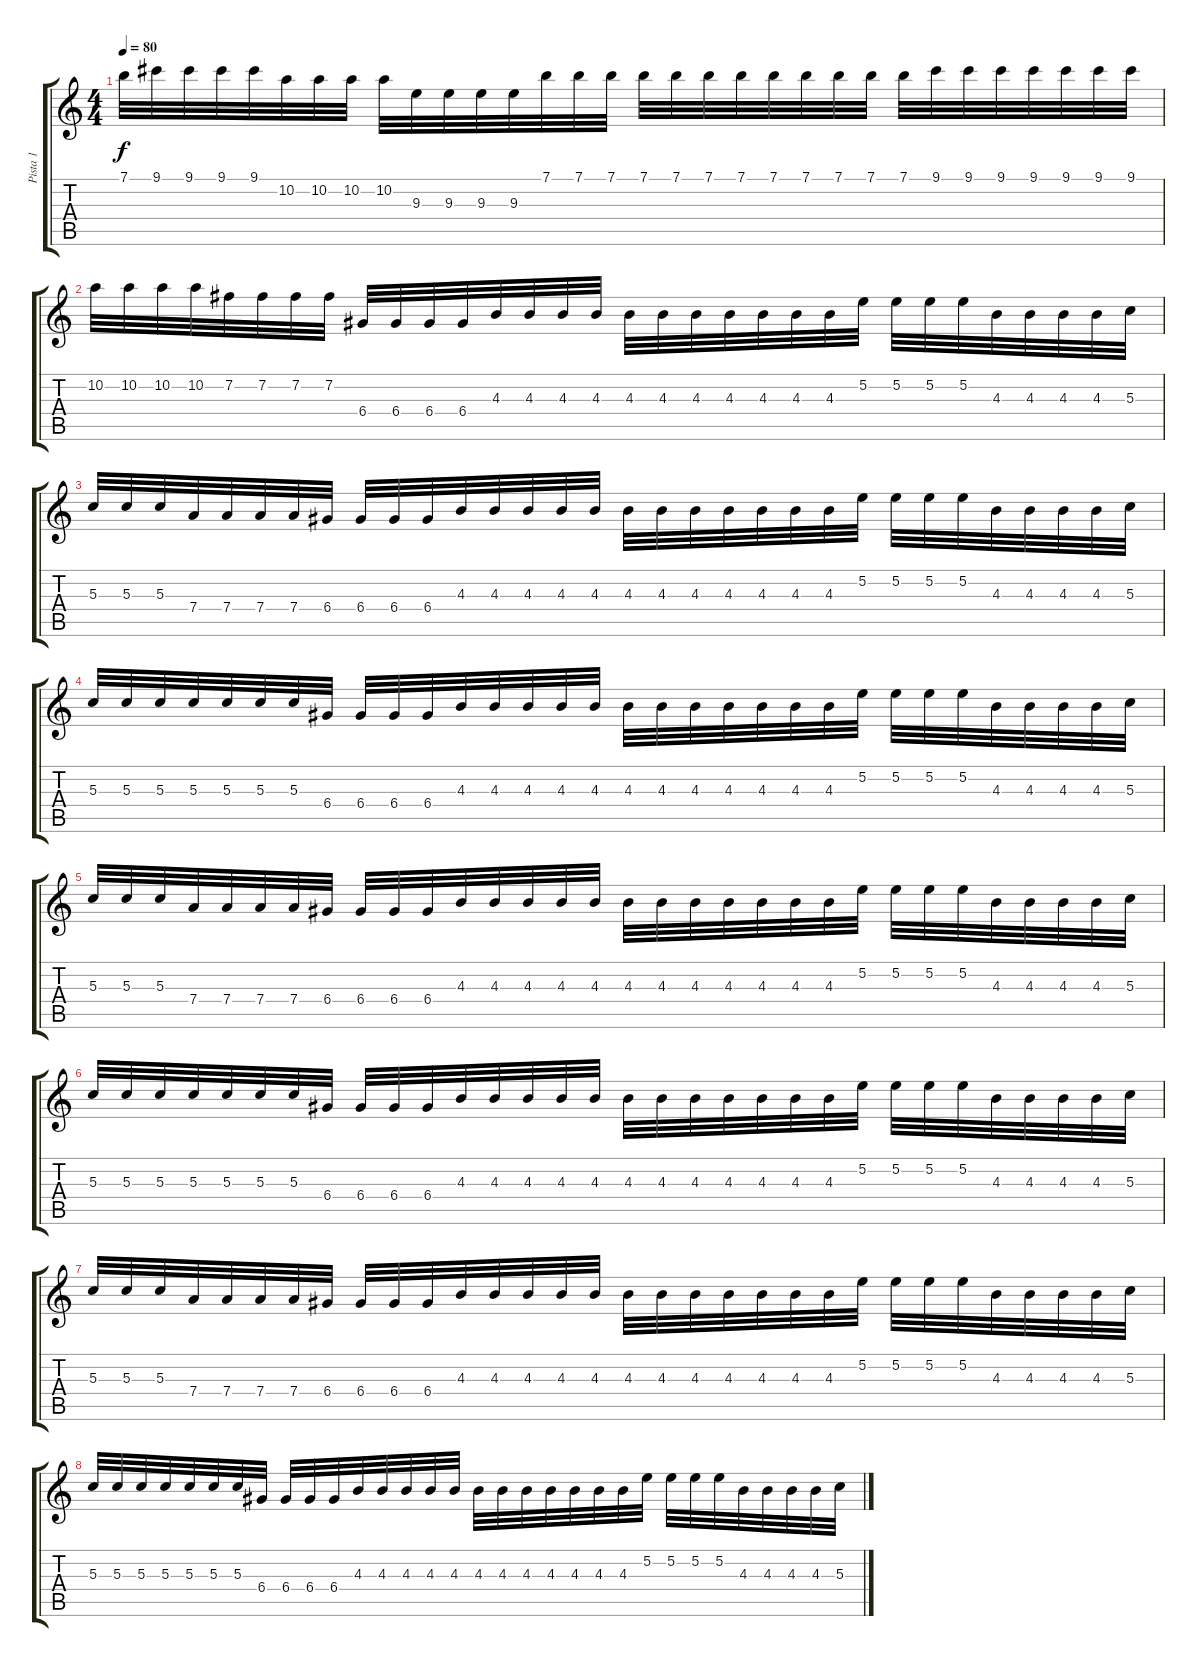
\track ("Pista 1" "Pista 1") {instrument distortionguitar}
\staff {score tabs}
\tuning (E4 B3 G3 D3 A2 E2) {hide}
\ts (4 4)
\tempo 80
\clef g2
\ks c
7.1.32{dy f} 9.1.32 9.1.32 9.1.32 9.1.32 10.2.32 10.2.32 10.2.32 10.2.32 9.3.32 9.3.32 9.3.32 9.3.32 7.1.32 7.1.32 7.1.32 7.1.32 7.1.32 7.1.32 7.1.32 7.1.32 7.1.32 7.1.32 7.1.32 7.1.32 9.1.32 9.1.32 9.1.32 9.1.32 9.1.32 9.1.32 9.1.32 |
10.2.32 10.2.32 10.2.32 10.2.32 7.2.32 7.2.32 7.2.32 7.2.32 6.4.32 6.4.32 6.4.32 6.4.32 4.3.32 4.3.32 4.3.32 4.3.32 4.3.32 4.3.32 4.3.32 4.3.32 4.3.32 4.3.32 4.3.32 5.2.32 5.2.32 5.2.32 5.2.32 4.3.32 4.3.32 4.3.32 4.3.32 5.3.32 |
5.3.32 5.3.32 5.3.32 7.4.32 7.4.32 7.4.32 7.4.32 6.4.32 6.4.32 6.4.32 6.4.32 4.3.32 4.3.32 4.3.32 4.3.32 4.3.32 4.3.32 4.3.32 4.3.32 4.3.32 4.3.32 4.3.32 4.3.32 5.2.32 5.2.32 5.2.32 5.2.32 4.3.32 4.3.32 4.3.32 4.3.32 5.3.32 |
5.3.32 5.3.32 5.3.32 5.3.32 5.3.32 5.3.32 5.3.32 6.4.32 6.4.32 6.4.32 6.4.32 4.3.32 4.3.32 4.3.32 4.3.32 4.3.32 4.3.32 4.3.32 4.3.32 4.3.32 4.3.32 4.3.32 4.3.32 5.2.32 5.2.32 5.2.32 5.2.32 4.3.32 4.3.32 4.3.32 4.3.32 5.3.32 |
5.3.32 5.3.32 5.3.32 7.4.32 7.4.32 7.4.32 7.4.32 6.4.32 6.4.32 6.4.32 6.4.32 4.3.32 4.3.32 4.3.32 4.3.32 4.3.32 4.3.32 4.3.32 4.3.32 4.3.32 4.3.32 4.3.32 4.3.32 5.2.32 5.2.32 5.2.32 5.2.32 4.3.32 4.3.32 4.3.32 4.3.32 5.3.32 |
5.3.32 5.3.32 5.3.32 5.3.32 5.3.32 5.3.32 5.3.32 6.4.32 6.4.32 6.4.32 6.4.32 4.3.32 4.3.32 4.3.32 4.3.32 4.3.32 4.3.32 4.3.32 4.3.32 4.3.32 4.3.32 4.3.32 4.3.32 5.2.32 5.2.32 5.2.32 5.2.32 4.3.32 4.3.32 4.3.32 4.3.32 5.3.32 |
5.3.32 5.3.32 5.3.32 7.4.32 7.4.32 7.4.32 7.4.32 6.4.32 6.4.32 6.4.32 6.4.32 4.3.32 4.3.32 4.3.32 4.3.32 4.3.32 4.3.32 4.3.32 4.3.32 4.3.32 4.3.32 4.3.32 4.3.32 5.2.32 5.2.32 5.2.32 5.2.32 4.3.32 4.3.32 4.3.32 4.3.32 5.3.32 |
5.3.32 5.3.32 5.3.32 5.3.32 5.3.32 5.3.32 5.3.32 6.4.32 6.4.32 6.4.32 6.4.32 4.3.32 4.3.32 4.3.32 4.3.32 4.3.32 4.3.32 4.3.32 4.3.32 4.3.32 4.3.32 4.3.32 4.3.32 5.2.32 5.2.32 5.2.32 5.2.32 4.3.32 4.3.32 4.3.32 4.3.32 5.3.32
